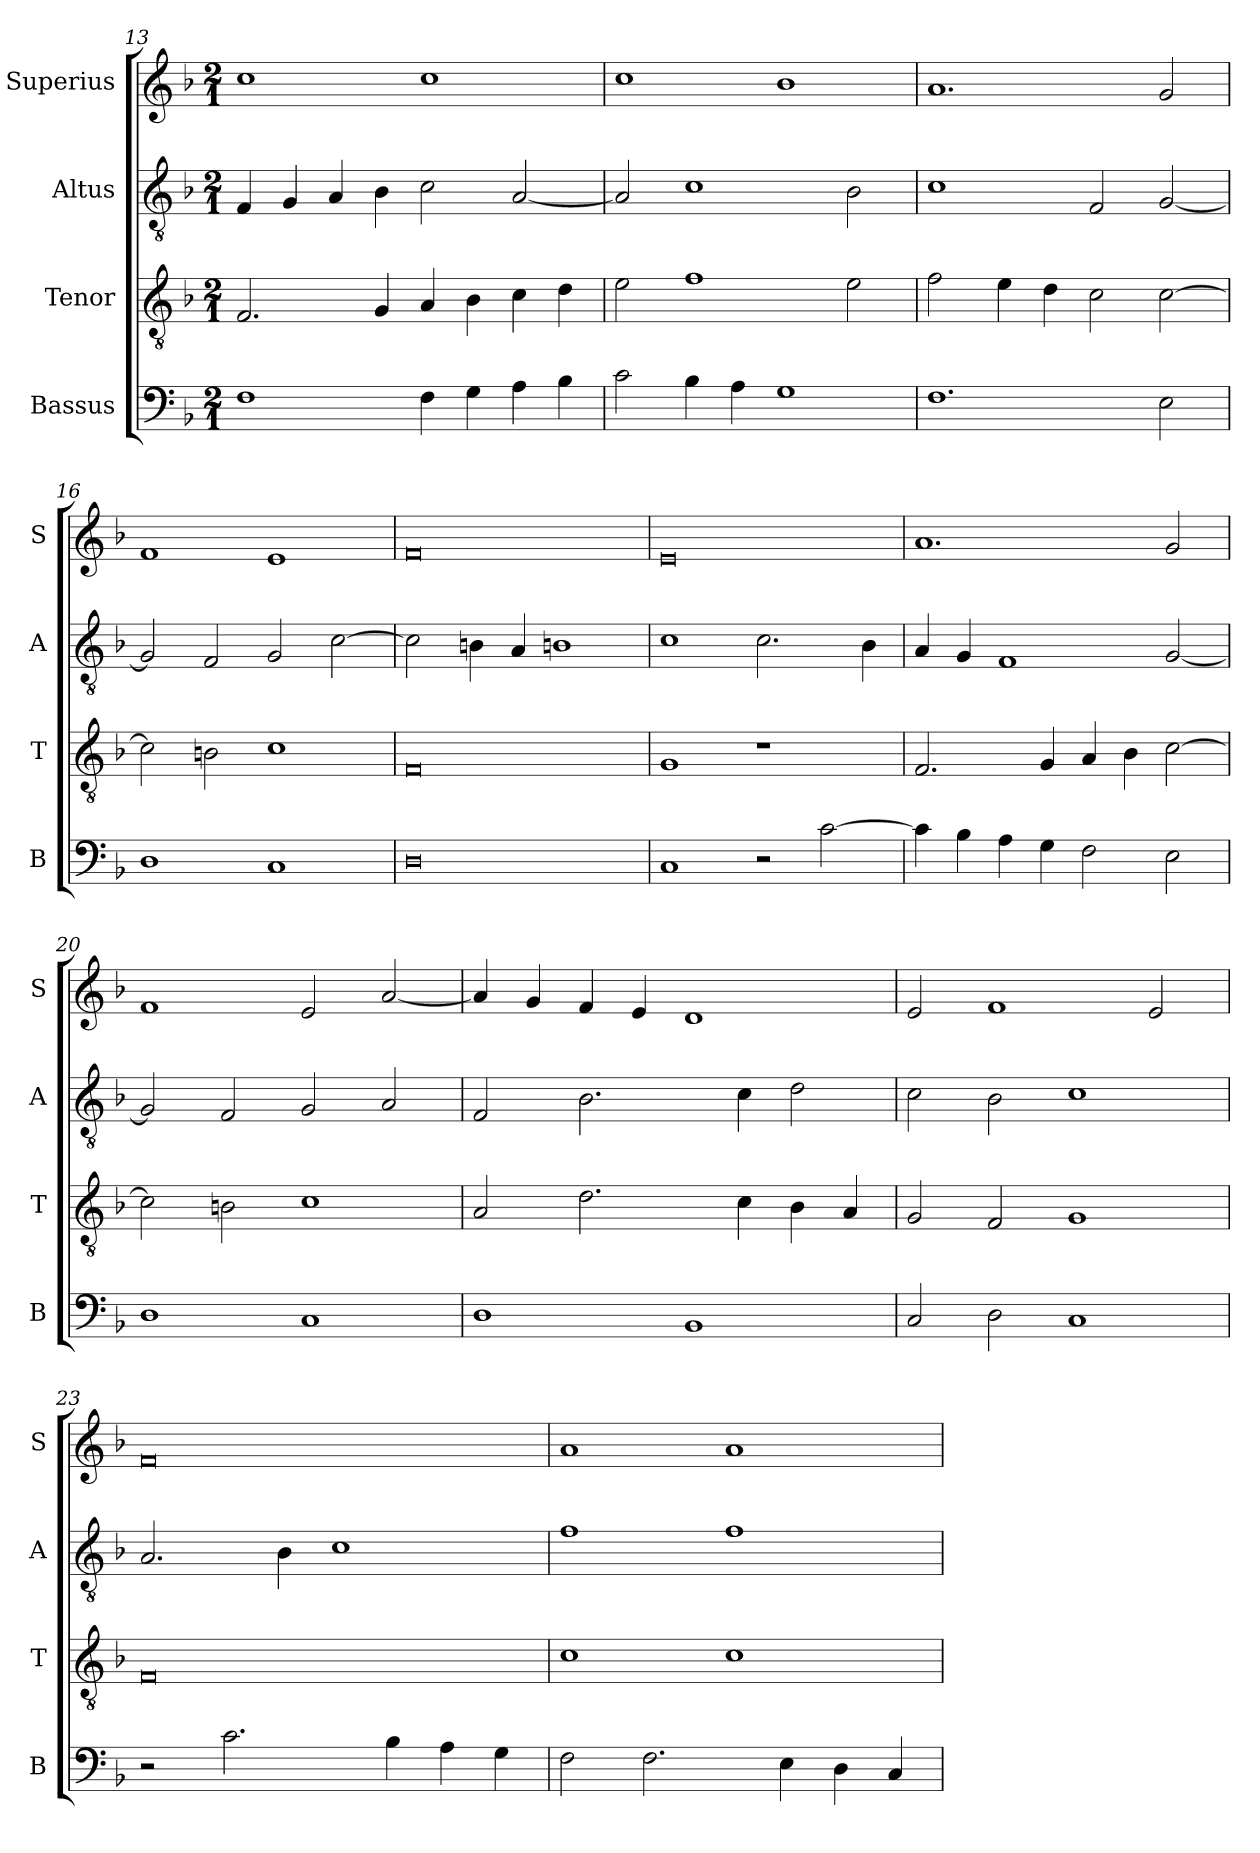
**kern	**kern	**kern	**kern
*part4	*part3	*part2	*part1
*staff4	*staff3	*staff2	*staff1
*I"Bassus	*I"Tenor	*I"Altus	*I"Superius
*I'B	*I'T	*I'A	*I'S
*clefF4	*clefGv2	*clefGv2	*clefG2
*k[b-]	*k[b-]	*k[b-]	*k[b-]
*M2/1	*M2/1	*M2/1	*M2/1
=13	=13	=13	=13
1F	2.F/	4F/	1cc
.	.	4G/	.
.	.	4A/	.
.	4G/	4B-\	.
4F\	4A/	2c\	1cc
4G\	4B-\	.	.
4A\	4c\	[2A/	.
4B-\	4d\	.	.
=14	=14	=14	=14
2c\	2e\	2A/]	1cc
4B-\	1f	1c	.
4A\	.	.	.
1G	.	.	1b-
.	2e\	2B-\	.
=15	=15	=15	=15
1.F	2f\	1c	1.a
.	4e\	.	.
.	4d\	.	.
.	2c\	2F/	.
2E\	[2c\	[2G/	2g/
=16	=16	=16	=16
1D	2c\]	2G/]	1f
.	2Bn\	2F/	.
1C	1c	2G/	1e
.	.	[2c\	.
=17	=17	=17	=17
0D	0F	2c\]	0f
.	.	4Bn\	.
.	.	4A/	.
.	.	1Bn	.
=18	=18	=18	=18
1C	1G	1c	0e
2r	1r	2.c\	.
[2c\	.	.	.
.	.	4B-\	.
=19	=19	=19	=19
4c\]	2.F/	4A/	1.a
4B-\	.	4G/	.
4A\	.	1F	.
4G\	4G/	.	.
2F\	4A/	.	.
.	4B-\	.	.
2E\	[2c\	[2G/	2g/
=20	=20	=20	=20
1D	2c\]	2G/]	1f
.	2Bn\	2F/	.
1C	1c	2G/	2e/
.	.	2A/	[2a/
=21	=21	=21	=21
1D	2A/	2F/	4a/]
.	.	.	4g/
.	2.d\	2.B-\	4f/
.	.	.	4e/
1BB-	.	.	1d
.	4c\	4c\	.
.	4B-\	2d\	.
.	4A/	.	.
=22	=22	=22	=22
2C/	2G/	2c\	2e/
2D\	2F/	2B-\	1f
1C	1G	1c	.
.	.	.	2e/
=23	=23	=23	=23
2r	0F	2.A/	0f
2.c\	.	.	.
.	.	4B-\	.
.	.	1c	.
4B-\	.	.	.
4A\	.	.	.
4G\	.	.	.
=24	=24	=24	=24
2F\	1c	1f	1a
2.F\	.	.	.
.	1c	1f	1a
4E\	.	.	.
4D\	.	.	.
4C/	.	.	.
=	=	=	=
*-	*-	*-	*-
